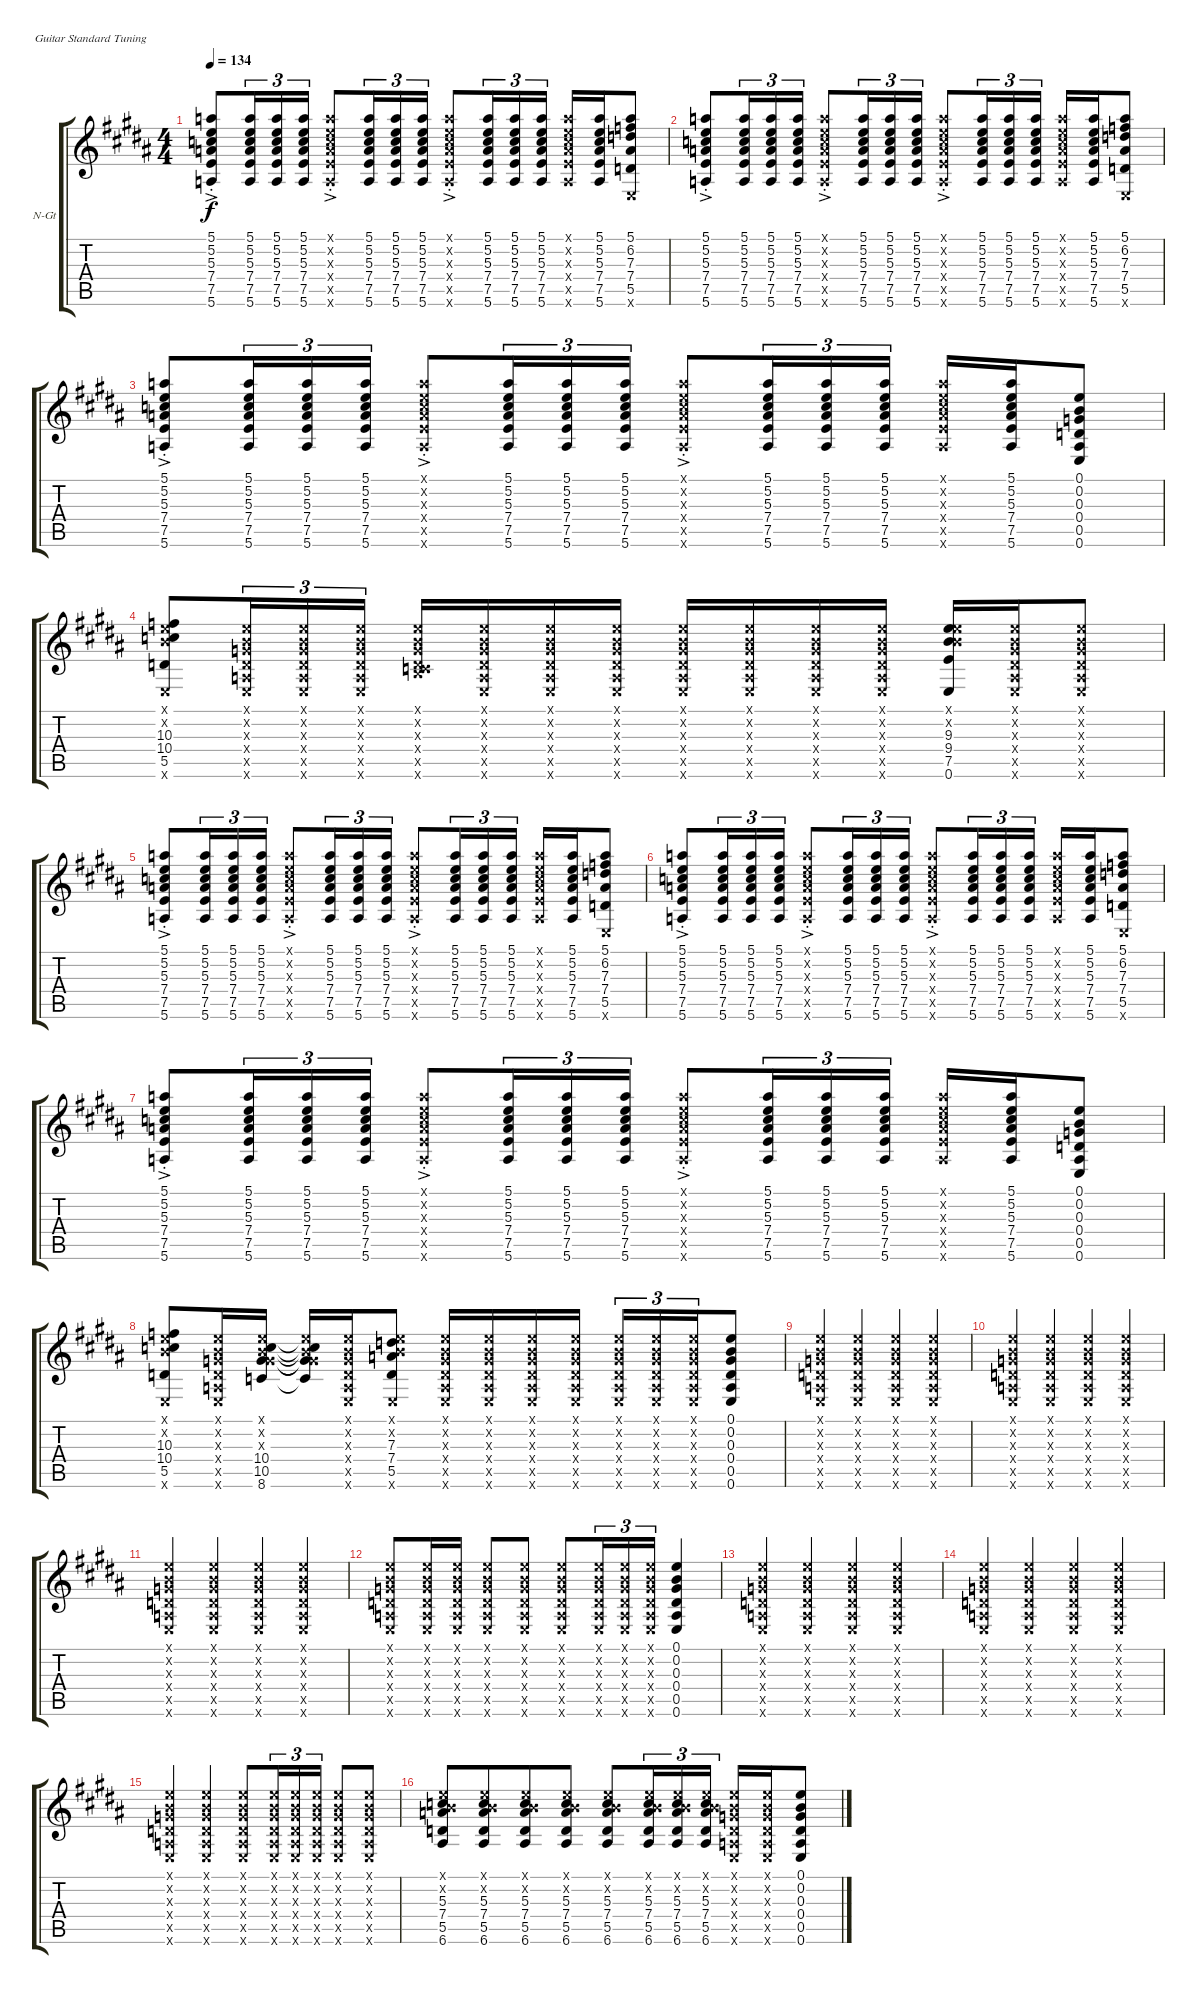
\defaultSystemsLayout 4
\bracketExtendMode groupsimilarinstruments
\firstSystemTrackNameOrientation horizontal
\otherSystemsTrackNameOrientation horizontal
\track ("Cédric" "N-Gt") {instrument acousticguitarnylon}
\staff {score tabs}
\tuning (E4 B3 G3 D3 A2 E2)
\ts (4 4)
\tempo 134
\clef g2
\ks b
(5.6 7.5 7.4 5.3{ac st} 5.2 5.1).8{dy f beam merge} (5.6 7.5 7.4 5.3 5.2 5.1).16{tu (3 2)} (5.6 7.5 7.4 5.3 5.2 5.1).16{tu (3 2)} (5.6 7.5 7.4 5.3 5.2 5.1).16{tu (3 2)} (5.6{x} 7.5{x} 7.4{x} 5.3{ac st x} 5.2{x} 5.1{x}).8{beam merge} (5.6 7.5 7.4 5.3 5.2 5.1).16{tu (3 2)} (5.6 7.5 7.4 5.3 5.2 5.1).16{tu (3 2)} (5.6 7.5 7.4 5.3 5.2 5.1).16{tu (3 2)} (5.6{x} 7.5{x} 7.4{x} 5.3{ac st x} 5.2{x} 5.1{x}).8{beam merge} (5.6 7.5 7.4 5.3 5.2 5.1).16{tu (3 2)} (5.6 7.5 7.4 5.3 5.2 5.1).16{tu (3 2)} (5.6 7.5 7.4 5.3 5.2 5.1).16{tu (3 2)} (5.6{x} 7.5{x} 7.4{x} 5.3{x} 5.2{x} 5.1{x}).16 (5.6 7.5 7.4 5.3 5.2 5.1).16 (0.6{x} 5.5 7.4 7.3 6.2 5.1).8 |
(5.6 7.5 7.4 5.3{ac st} 5.2 5.1).8{beam merge} (5.6 7.5 7.4 5.3 5.2 5.1).16{tu (3 2)} (5.6 7.5 7.4 5.3 5.2 5.1).16{tu (3 2)} (5.6 7.5 7.4 5.3 5.2 5.1).16{tu (3 2)} (5.6{x} 7.5{x} 7.4{x} 5.3{ac st x} 5.2{x} 5.1{x}).8{beam merge} (5.6 7.5 7.4 5.3 5.2 5.1).16{tu (3 2)} (5.6 7.5 7.4 5.3 5.2 5.1).16{tu (3 2)} (5.6 7.5 7.4 5.3 5.2 5.1).16{tu (3 2)} (5.6{x} 7.5{x} 7.4{x} 5.3{ac st x} 5.2{x} 5.1{x}).8{beam merge} (5.6 7.5 7.4 5.3 5.2 5.1).16{tu (3 2)} (5.6 7.5 7.4 5.3 5.2 5.1).16{tu (3 2)} (5.6 7.5 7.4 5.3 5.2 5.1).16{tu (3 2)} (5.6{x} 7.5{x} 7.4{x} 5.3{x} 5.2{x} 5.1{x}).16 (5.6 7.5 7.4 5.3 5.2 5.1).16 (0.6{x} 5.5 7.4 7.3 6.2 5.1).8 |
(5.6 7.5 7.4 5.3{ac st} 5.2 5.1).8{beam merge} (5.6 7.5 7.4 5.3 5.2 5.1).16{tu (3 2)} (5.6 7.5 7.4 5.3 5.2 5.1).16{tu (3 2)} (5.6 7.5 7.4 5.3 5.2 5.1).16{tu (3 2)} (5.6{x} 7.5{x} 7.4{x} 5.3{ac st x} 5.2{x} 5.1{x}).8{beam merge} (5.6 7.5 7.4 5.3 5.2 5.1).16{tu (3 2)} (5.6 7.5 7.4 5.3 5.2 5.1).16{tu (3 2)} (5.6 7.5 7.4 5.3 5.2 5.1).16{tu (3 2)} (5.6{x} 7.5{x} 7.4{x} 5.3{ac st x} 5.2{x} 5.1{x}).8{beam merge} (5.6 7.5 7.4 5.3 5.2 5.1).16{tu (3 2)} (5.6 7.5 7.4 5.3 5.2 5.1).16{tu (3 2)} (5.6 7.5 7.4 5.3 5.2 5.1).16{tu (3 2)} (5.6{x} 7.5{x} 7.4{x} 5.3{x} 5.2{x} 5.1{x}).16 (5.6 7.5 7.4 5.3 5.2 5.1).16 (0.6 0.5 0.4 0.3 0.2 0.1).8 |
(0.6{x} 5.5 10.4 10.3 0.2{x} 0.1{x}).8{beam merge} (0.1{x} 0.2{x} 0.3{x} 0.4{x} 0.5{x} 0.6{x}).16{tu (3 2) beam merge} (0.6{x} 0.5{x} 0.4{x} 0.3{x} 0.2{x} 0.1{x}).16{tu (3 2) beam merge} (0.1{x} 0.2{x} 0.3{x} 0.4{x} 0.5{x} 0.6{x}).16{tu (3 2)} (2.5{x} 8.6{x} 0.4{x} 0.3{x} 0.2{x} 0.1{x}).16 (0.6{x} 0.5{x} 0.4{x} 0.3{x} 0.2{x} 0.1{x}).16 (0.1{x} 0.6{x} 0.5{x} 0.4{x} 0.3{x} 0.2{x}).16 (0.1{x} 0.6{x} 0.5{x} 0.4{x} 0.3{x} 0.2{x}).16 (0.6{x} 0.5{x} 0.4{x} 0.3{x} 0.2{x} 0.1{x}).16 (0.1{x} 0.2{x} 0.3{x} 0.4{x} 0.5{x} 0.6{x}).16 (0.6{x} 0.5{x} 0.4{x} 0.3{x} 0.2{x} 0.1{x}).16 (0.1{x} 0.2{x} 0.3{x} 0.4{x} 0.5{x} 0.6{x}).16 (0.6 7.5 9.4 9.3 0.2{x} 0.1{x}).16 (0.6{x} 0.5{x} 0.4{x} 0.3{x} 0.2{x} 0.1{x}).16 (0.1{x} 0.2{x} 0.3{x} 0.4{x} 0.5{x} 0.6{x}).8 |
(5.6 7.5 7.4 5.3{ac st} 5.2 5.1).8{beam merge} (5.6 7.5 7.4 5.3 5.2 5.1).16{tu (3 2)} (5.6 7.5 7.4 5.3 5.2 5.1).16{tu (3 2)} (5.6 7.5 7.4 5.3 5.2 5.1).16{tu (3 2)} (5.6{x} 7.5{x} 7.4{x} 5.3{ac st x} 5.2{x} 5.1{x}).8{beam merge} (5.6 7.5 7.4 5.3 5.2 5.1).16{tu (3 2)} (5.6 7.5 7.4 5.3 5.2 5.1).16{tu (3 2)} (5.6 7.5 7.4 5.3 5.2 5.1).16{tu (3 2)} (5.6{x} 7.5{x} 7.4{x} 5.3{ac st x} 5.2{x} 5.1{x}).8{beam merge} (5.6 7.5 7.4 5.3 5.2 5.1).16{tu (3 2)} (5.6 7.5 7.4 5.3 5.2 5.1).16{tu (3 2)} (5.6 7.5 7.4 5.3 5.2 5.1).16{tu (3 2)} (5.6{x} 7.5{x} 7.4{x} 5.3{x} 5.2{x} 5.1{x}).16 (5.6 7.5 7.4 5.3 5.2 5.1).16 (0.6{x} 5.5 7.4 7.3 6.2 5.1).8 |
(5.6 7.5 7.4 5.3{ac st} 5.2 5.1).8{beam merge} (5.6 7.5 7.4 5.3 5.2 5.1).16{tu (3 2)} (5.6 7.5 7.4 5.3 5.2 5.1).16{tu (3 2)} (5.6 7.5 7.4 5.3 5.2 5.1).16{tu (3 2)} (5.6{x} 7.5{x} 7.4{x} 5.3{ac st x} 5.2{x} 5.1{x}).8{beam merge} (5.6 7.5 7.4 5.3 5.2 5.1).16{tu (3 2)} (5.6 7.5 7.4 5.3 5.2 5.1).16{tu (3 2)} (5.6 7.5 7.4 5.3 5.2 5.1).16{tu (3 2)} (5.6{x} 7.5{x} 7.4{x} 5.3{ac st x} 5.2{x} 5.1{x}).8{beam merge} (5.6 7.5 7.4 5.3 5.2 5.1).16{tu (3 2)} (5.6 7.5 7.4 5.3 5.2 5.1).16{tu (3 2)} (5.6 7.5 7.4 5.3 5.2 5.1).16{tu (3 2)} (5.6{x} 7.5{x} 7.4{x} 5.3{x} 5.2{x} 5.1{x}).16 (5.6 7.5 7.4 5.3 5.2 5.1).16 (0.6{x} 5.5 7.4 7.3 6.2 5.1).8 |
(5.6 7.5 7.4 5.3{ac st} 5.2 5.1).8{beam merge} (5.6 7.5 7.4 5.3 5.2 5.1).16{tu (3 2)} (5.6 7.5 7.4 5.3 5.2 5.1).16{tu (3 2)} (5.6 7.5 7.4 5.3 5.2 5.1).16{tu (3 2)} (5.6{x} 7.5{x} 7.4{x} 5.3{ac st x} 5.2{x} 5.1{x}).8{beam merge} (5.6 7.5 7.4 5.3 5.2 5.1).16{tu (3 2)} (5.6 7.5 7.4 5.3 5.2 5.1).16{tu (3 2)} (5.6 7.5 7.4 5.3 5.2 5.1).16{tu (3 2)} (5.6{x} 7.5{x} 7.4{x} 5.3{ac st x} 5.2{x} 5.1{x}).8{beam merge} (5.6 7.5 7.4 5.3 5.2 5.1).16{tu (3 2)} (5.6 7.5 7.4 5.3 5.2 5.1).16{tu (3 2)} (5.6 7.5 7.4 5.3 5.2 5.1).16{tu (3 2)} (5.6{x} 7.5{x} 7.4{x} 5.3{x} 5.2{x} 5.1{x}).16 (5.6 7.5 7.4 5.3 5.2 5.1).16 (0.6 0.5 0.4 0.3 0.2 0.1).8 |
(0.6{x} 5.5 10.4 10.3 0.2{x} 0.1{x}).8{beam merge} (0.6{x} 0.5{x} 0.4{x} 0.3{x} 0.2{x} 0.1{x}).16 (8.6 10.5 10.4 0.3{x} 0.2{x} 0.1{x}).16 (8.6{t} 10.5{t} 10.4{t} 0.3{x t} 0.2{x t} 0.1{x t}).16 (0.5{x} 0.4{x} 0.3{x} 0.2{x} 0.1{x} 0.6{x}).16 (0.6{x} 5.5 7.4 7.3 0.2{x} 0.1{x}).8 (0.4{x} 0.3{x} 0.2{x} 0.1{x} 0.6{x} 0.5{x}).16 (0.6{x} 0.5{x} 0.4{x} 0.3{x} 0.2{x} 0.1{x}).16 (0.1{x} 0.2{x} 0.3{x} 0.4{x} 0.5{x} 0.6{x}).16 (0.6{x} 0.5{x} 0.4{x} 0.3{x} 0.2{x} 0.1{x}).16 (0.1{x} 0.2{x} 0.3{x} 0.4{x} 0.5{x} 0.6{x}).16{tu (3 2) beam merge} (0.6{x} 0.5{x} 0.4{x} 0.3{x} 0.2{x} 0.1{x}).16{tu (3 2) beam merge} (0.1{x} 0.2{x} 0.3{x} 0.4{x} 0.5{x} 0.6{x}).16{tu (3 2) beam merge} (0.1 0.2 0.3 0.4 0.5 0.6).8 |
(0.6{x} 0.5{x} 0.4{x} 0.3{x} 0.2{x} 0.1{x}).4 (0.1{x} 0.2{x} 0.3{x} 0.4{x} 0.5{x} 0.6{x}).4 (0.6{x} 0.5{x} 0.4{x} 0.3{x} 0.2{x} 0.1{x}).4 (0.1{x} 0.2{x} 0.3{x} 0.4{x} 0.5{x} 0.6{x}).4 |
(0.6{x} 0.5{x} 0.4{x} 0.3{x} 0.2{x} 0.1{x}).4 (0.1{x} 0.2{x} 0.3{x} 0.4{x} 0.5{x} 0.6{x}).4 (0.6{x} 0.5{x} 0.4{x} 0.2{x} 0.1{x} 0.3{x}).4 (0.3{x} 0.2{x} 0.1{x} 0.6{x} 0.5{x} 0.4{x}).4 |
(0.1{x} 0.6{x} 0.5{x} 0.4{x} 0.3{x} 0.2{x}).4 (0.1{x} 0.6{x} 0.5{x} 0.4{x} 0.3{x} 0.2{x}).4 (0.1{x} 0.6{x} 0.5{x} 0.4{x} 0.3{x} 0.2{x}).4 (0.1{x} 0.6{x} 0.5{x} 0.4{x} 0.3{x} 0.2{x}).4 |
(0.1{x} 0.6{x} 0.5{x} 0.4{x} 0.3{x} 0.2{x}).8 (0.2{x} 0.1{x} 0.6{x} 0.5{x} 0.4{x} 0.3{x}).16 (0.3{x} 0.2{x} 0.1{x} 0.6{x} 0.5{x} 0.4{x}).16 (0.6{x} 0.5{x} 0.4{x} 0.3{x} 0.2{x} 0.1{x}).8 (0.1{x} 0.2{x} 0.3{x} 0.4{x} 0.5{x} 0.6{x}).8 (0.6{x} 0.5{x} 0.4{x} 0.3{x} 0.2{x} 0.1{x}).8{beam merge} (0.1{x} 0.2{x} 0.3{x} 0.4{x} 0.5{x} 0.6{x}).16{tu (3 2) beam merge} (0.6{x} 0.5{x} 0.4{x} 0.3{x} 0.2{x} 0.1{x}).16{tu (3 2) beam merge} (0.1{x} 0.2{x} 0.3{x} 0.4{x} 0.5{x} 0.6{x}).16{tu (3 2)} (0.6 0.5 0.4 0.3 0.2 0.1).4 |
(0.6{x} 0.5{x} 0.4{x} 0.3{x} 0.2{x} 0.1{x}).4 (0.1{x} 0.2{x} 0.3{x} 0.4{x} 0.5{x} 0.6{x}).4 (0.6{x} 0.5{x} 0.4{x} 0.3{x} 0.2{x} 0.1{x}).4 (0.1{x} 0.2{x} 0.3{x} 0.4{x} 0.5{x} 0.6{x}).4 |
(0.6{x} 0.5{x} 0.4{x} 0.3{x} 0.2{x} 0.1{x}).4 (0.1{x} 0.2{x} 0.3{x} 0.4{x} 0.5{x} 0.6{x}).4 (0.6{x} 0.5{x} 0.4{x} 0.3{x} 0.2{x} 0.1{x}).4 (0.1{x} 0.2{x} 0.3{x} 0.4{x} 0.5{x} 0.6{x}).4 |
(0.6{x} 0.5{x} 0.4{x} 0.3{x} 0.2{x} 0.1{x}).4 (0.1{x} 0.2{x} 0.3{x} 0.4{x} 0.5{x} 0.6{x}).4 (0.6{x} 0.5{x} 0.4{x} 0.3{x} 0.2{x} 0.1{x}).8{beam merge} (0.1{x} 0.2{x} 0.3{x} 0.4{x} 0.5{x} 0.6{x}).16{tu (3 2) beam merge} (0.6{x} 0.5{x} 0.4{x} 0.3{x} 0.2{x} 0.1{x}).16{tu (3 2) beam merge} (0.1{x} 0.2{x} 0.3{x} 0.4{x} 0.5{x} 0.6{x}).16{tu (3 2)} (0.3{x} 0.2{x} 0.1{x} 0.6{x} 0.5{x} 0.4{x}).8 (0.4{x} 0.3{x} 0.2{x} 0.1{x} 0.6{x} 0.5{x}).8 |
(6.6 5.5 7.4 5.3 0.2{x} 0.1{x}).8{beam merge} (0.1{x} 0.2{x} 5.3 7.4 5.5 6.6).8{beam merge} (6.6 5.5 7.4 5.3 0.2{x} 0.1{x}).8{beam merge} (0.1{x} 0.2{x} 5.3 7.4 5.5 6.6).8 (6.6 5.5 7.4 5.3 0.2{x} 0.1{x}).8{beam merge} (0.1{x} 0.2{x} 5.3 7.4 5.5 6.6).16{tu (3 2) beam merge} (6.6 5.5 7.4 5.3 0.2{x} 0.1{x}).16{tu (3 2) beam merge} (0.1{x} 0.2{x} 5.3 7.4 5.5 6.6).16{tu (3 2)} (0.3{x} 0.2{x} 0.1{x} 0.6{x} 0.5{x} 0.4{x}).16 (0.4{x} 0.5{x} 0.3{x} 0.2{x} 0.1{x} 0.6{x}).16 (0.5 0.4 0.3 0.2 0.1 0.6).8
